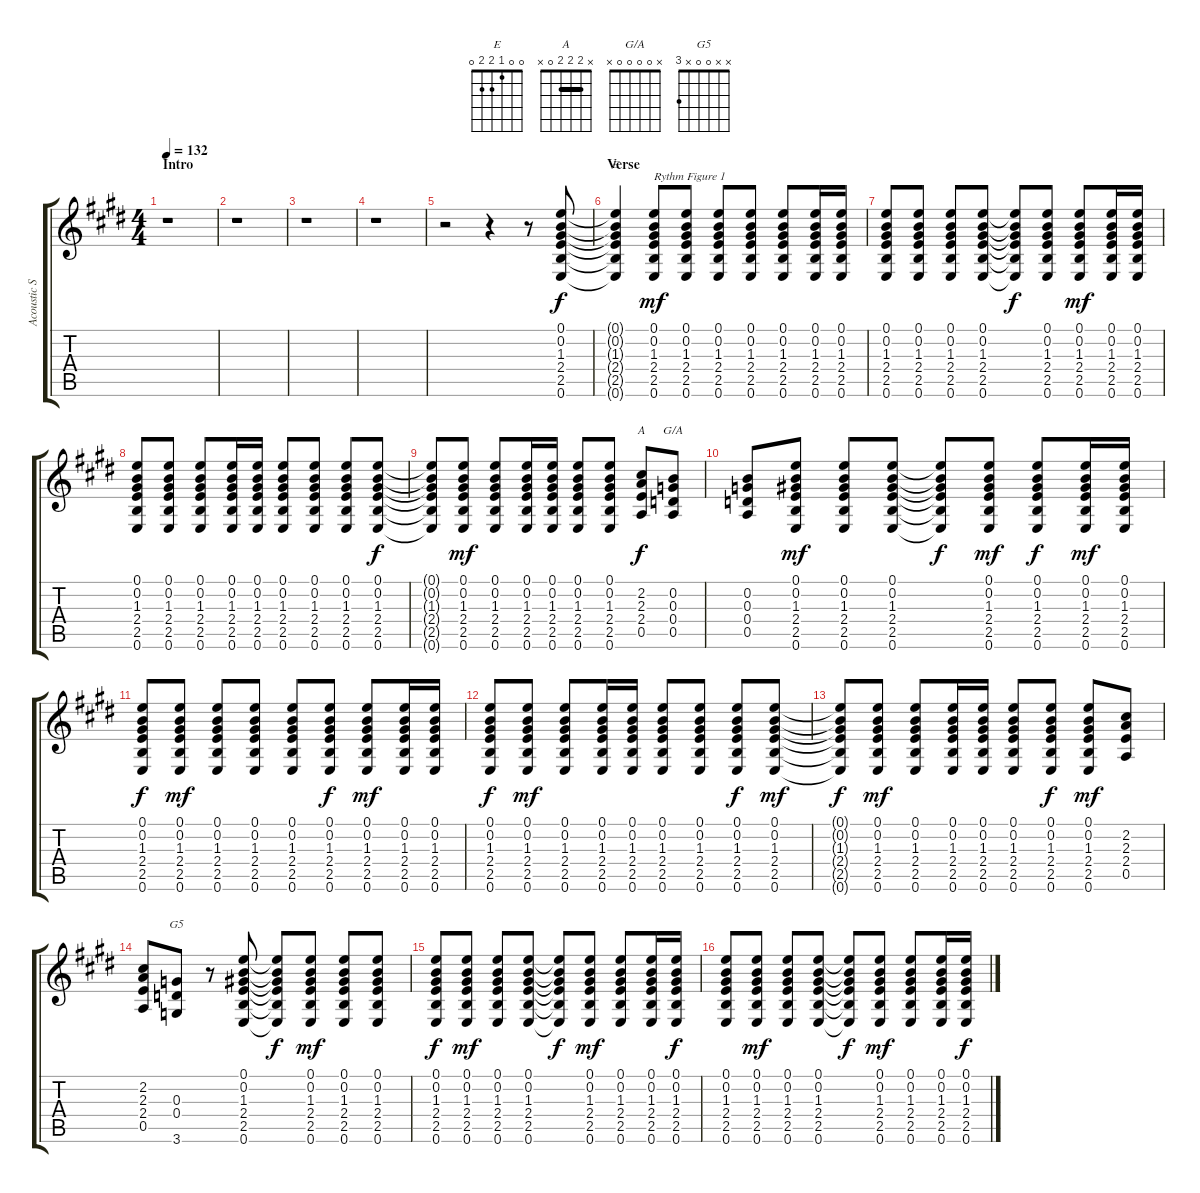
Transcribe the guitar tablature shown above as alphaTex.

\track ("Acoustic Strumming [Guitar V]" "Acoustic S") {instrument acousticguitarsteel}
\staff {score tabs}
\tuning (E4 B3 G3 D3 A2 E2) {hide}
\chord ("E" 0 0 1 2 2 0)
\chord ("A" x 2 2 2 0 x) {barre 2}
\chord ("G/A" x 0 0 0 0 x)
\chord ("G5" x x 0 0 x 3)
\ts (4 4)
\section ("" "Intro")
\tempo 132
\clef g2
\ks e
r.1{dy f instrument acousticguitarsteel} |
r.1 |
r.1 |
r.1 |
r.2 r.4 r.8 (0.1 0.2 1.3 2.4 2.5 0.6).8 |
\section ("" "Verse")
(0.1{t} 0.2{t} 1.3{t} 2.4{t} 2.5{t} 0.6{t}).4{ch "E"} (0.1 0.2 1.3 2.4 2.5 0.6).8{txt "Rythm Figure 1" dy mf} (0.1 0.2 1.3 2.4 2.5 0.6).8 (0.1 0.2 1.3 2.4 2.5 0.6).8 (0.1 0.2 1.3 2.4 2.5 0.6).8 (0.1 0.2 1.3 2.4 2.5 0.6).8 (0.1 0.2 1.3 2.4 2.5 0.6).16 (0.1 0.2 1.3 2.4 2.5 0.6).16 |
(0.1 0.2 1.3 2.4 2.5 0.6).8 (0.1 0.2 1.3 2.4 2.5 0.6).8 (0.1 0.2 1.3 2.4 2.5 0.6).8 (0.1 0.2 1.3 2.4 2.5 0.6).8 (0.1{t} 0.2{t} 1.3{t} 2.4{t} 2.5{t} 0.6{t}).8{dy f} (0.1 0.2 1.3 2.4 2.5 0.6).8 (0.1 0.2 1.3 2.4 2.5 0.6).8{dy mf} (0.1 0.2 1.3 2.4 2.5 0.6).16 (0.1 0.2 1.3 2.4 2.5 0.6).16 |
(0.1 0.2 1.3 2.4 2.5 0.6).8 (0.1 0.2 1.3 2.4 2.5 0.6).8 (0.1 0.2 1.3 2.4 2.5 0.6).8 (0.1 0.2 1.3 2.4 2.5 0.6).16 (0.1 0.2 1.3 2.4 2.5 0.6).16 (0.1 0.2 1.3 2.4 2.5 0.6).8 (0.1 0.2 1.3 2.4 2.5 0.6).8 (0.1 0.2 1.3 2.4 2.5 0.6).8 (0.1 0.2 1.3 2.4 2.5 0.6).8{dy f} |
(0.1{t} 0.2{t} 1.3{t} 2.4{t} 2.5{t} 0.6{t}).8 (0.1 0.2 1.3 2.4 2.5 0.6).8{dy mf} (0.1 0.2 1.3 2.4 2.5 0.6).8 (0.1 0.2 1.3 2.4 2.5 0.6).16 (0.1 0.2 1.3 2.4 2.5 0.6).16 (0.1 0.2 1.3 2.4 2.5 0.6).8 (0.1 0.2 1.3 2.4 2.5 0.6).8 (2.2 2.3 2.4 0.5).8{ch "A" dy f} (0.2 0.3 0.4 0.5).8{ch "G/A"} |
(0.2 0.3 0.4 0.5).8 (0.1 0.2 1.3 2.4 2.5 0.6).8{dy mf} (0.1 0.2 1.3 2.4 2.5 0.6).8 (0.1 0.2 1.3 2.4 2.5 0.6).8 (0.1{t} 0.2{t} 1.3{t} 2.4{t} 2.5{t} 0.6{t}).8{dy f} (0.1 0.2 1.3 2.4 2.5 0.6).8{dy mf} (0.1 0.2 1.3 2.4 2.5 0.6).8{dy f} (0.1 0.2 1.3 2.4 2.5 0.6).16{dy mf} (0.1 0.2 1.3 2.4 2.5 0.6).16 |
(0.1 0.2 1.3 2.4 2.5 0.6).8{dy f} (0.1 0.2 1.3 2.4 2.5 0.6).8{dy mf} (0.1 0.2 1.3 2.4 2.5 0.6).8 (0.1 0.2 1.3 2.4 2.5 0.6).8 (0.1 0.2 1.3 2.4 2.5 0.6).8 (0.1 0.2 1.3 2.4 2.5 0.6).8{dy f} (0.1 0.2 1.3 2.4 2.5 0.6).8{dy mf} (0.1 0.2 1.3 2.4 2.5 0.6).16 (0.1 0.2 1.3 2.4 2.5 0.6).16 |
(0.1 0.2 1.3 2.4 2.5 0.6).8{dy f} (0.1 0.2 1.3 2.4 2.5 0.6).8{dy mf} (0.1 0.2 1.3 2.4 2.5 0.6).8 (0.1 0.2 1.3 2.4 2.5 0.6).16 (0.1 0.2 1.3 2.4 2.5 0.6).16 (0.1 0.2 1.3 2.4 2.5 0.6).8 (0.1 0.2 1.3 2.4 2.5 0.6).8 (0.1 0.2 1.3 2.4 2.5 0.6).8{dy f} (0.1 0.2 1.3 2.4 2.5 0.6).8{dy mf} |
(0.1{t} 0.2{t} 1.3{t} 2.4{t} 2.5{t} 0.6{t}).8{dy f} (0.1 0.2 1.3 2.4 2.5 0.6).8{dy mf} (0.1 0.2 1.3 2.4 2.5 0.6).8 (0.1 0.2 1.3 2.4 2.5 0.6).16 (0.1 0.2 1.3 2.4 2.5 0.6).16 (0.1 0.2 1.3 2.4 2.5 0.6).8 (0.1 0.2 1.3 2.4 2.5 0.6).8{dy f} (0.1 0.2 1.3 2.4 2.5 0.6).8{dy mf} (2.2 2.3 2.4 0.5).8 |
(2.2 2.3 2.4 0.5).8 (0.3 0.4 3.6).8{ch "G5"} r.8 (0.1 0.2 1.3 2.4 2.5 0.6).8 (0.1{t} 0.2{t} 1.3{t} 2.4{t} 2.5{t} 0.6{t}).8{dy f} (0.1 0.2 1.3 2.4 2.5 0.6).8{dy mf} (0.1 0.2 1.3 2.4 2.5 0.6).8 (0.1 0.2 1.3 2.4 2.5 0.6).8 |
(0.1 0.2 1.3 2.4 2.5 0.6).8{dy f} (0.1 0.2 1.3 2.4 2.5 0.6).8{dy mf} (0.1 0.2 1.3 2.4 2.5 0.6).8 (0.1 0.2 1.3 2.4 2.5 0.6).8 (0.1{t} 0.2{t} 1.3{t} 2.4{t} 2.5{t} 0.6{t}).8{dy f} (0.1 0.2 1.3 2.4 2.5 0.6).8{dy mf} (0.1 0.2 1.3 2.4 2.5 0.6).8 (0.1 0.2 1.3 2.4 2.5 0.6).16 (0.1 0.2 1.3 2.4 2.5 0.6).16{dy f} |
(0.1 0.2 1.3 2.4 2.5 0.6).8 (0.1 0.2 1.3 2.4 2.5 0.6).8{dy mf} (0.1 0.2 1.3 2.4 2.5 0.6).8 (0.1 0.2 1.3 2.4 2.5 0.6).8 (0.1{t} 0.2{t} 1.3{t} 2.4{t} 2.5{t} 0.6{t}).8{dy f} (0.1 0.2 1.3 2.4 2.5 0.6).8{dy mf} (0.1 0.2 1.3 2.4 2.5 0.6).8 (0.1 0.2 1.3 2.4 2.5 0.6).16 (0.1 0.2 1.3 2.4 2.5 0.6).16{dy f}
